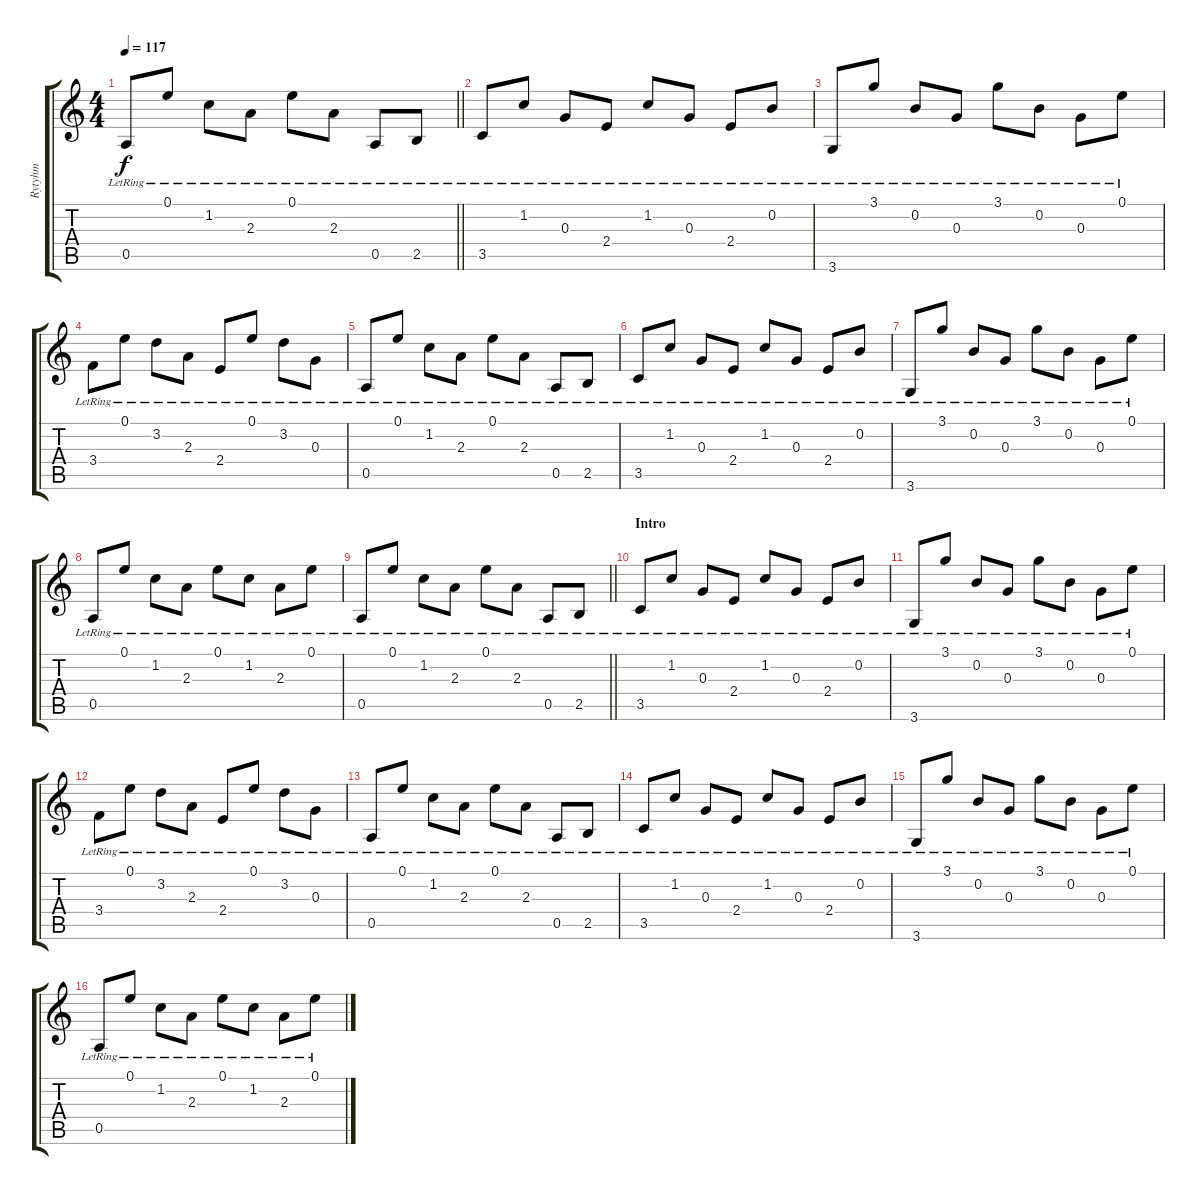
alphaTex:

\track ("Rytyhm" "Rytyhm") {instrument electricguitarclean}
\staff {score tabs}
\tuning (E4 B3 G3 D3 A2 E2) {hide}
\ts (4 4)
\tempo 117
\clef g2
\barLineRight lightlight
\ks c
0.5{lr}.8{dy f} 0.1{lr}.8 1.2{lr}.8 2.3{lr}.8 0.1{lr}.8 2.3{lr}.8 0.5{lr}.8 2.5{lr}.8 |
3.5{lr}.8 1.2{lr}.8 0.3{lr}.8 2.4{lr}.8 1.2{lr}.8 0.3{lr}.8 2.4{lr}.8 0.2{lr}.8 |
3.6{lr}.8 3.1{lr}.8 0.2{lr}.8 0.3{lr}.8 3.1{lr}.8 0.2{lr}.8 0.3{lr}.8 0.1{lr}.8 |
3.4{lr}.8 0.1{lr}.8 3.2{lr}.8 2.3{lr}.8 2.4{lr}.8 0.1{lr}.8 3.2{lr}.8 0.3{lr}.8 |
0.5{lr}.8 0.1{lr}.8 1.2{lr}.8 2.3{lr}.8 0.1{lr}.8 2.3{lr}.8 0.5{lr}.8 2.5{lr}.8 |
3.5{lr}.8 1.2{lr}.8 0.3{lr}.8 2.4{lr}.8 1.2{lr}.8 0.3{lr}.8 2.4{lr}.8 0.2{lr}.8 |
3.6{lr}.8 3.1{lr}.8 0.2{lr}.8 0.3{lr}.8 3.1{lr}.8 0.2{lr}.8 0.3{lr}.8 0.1{lr}.8 |
0.5{lr}.8 0.1{lr}.8 1.2{lr}.8 2.3{lr}.8 0.1{lr}.8 1.2{lr}.8 2.3{lr}.8 0.1{lr}.8 |
\barLineRight lightlight
0.5{lr}.8 0.1{lr}.8 1.2{lr}.8 2.3{lr}.8 0.1{lr}.8 2.3{lr}.8 0.5{lr}.8 2.5{lr}.8 |
\section ("" "Intro")
3.5{lr}.8 1.2{lr}.8 0.3{lr}.8 2.4{lr}.8 1.2{lr}.8 0.3{lr}.8 2.4{lr}.8 0.2{lr}.8 |
3.6{lr}.8 3.1{lr}.8 0.2{lr}.8 0.3{lr}.8 3.1{lr}.8 0.2{lr}.8 0.3{lr}.8 0.1{lr}.8 |
3.4{lr}.8 0.1{lr}.8 3.2{lr}.8 2.3{lr}.8 2.4{lr}.8 0.1{lr}.8 3.2{lr}.8 0.3{lr}.8 |
0.5{lr}.8 0.1{lr}.8 1.2{lr}.8 2.3{lr}.8 0.1{lr}.8 2.3{lr}.8 0.5{lr}.8 2.5{lr}.8 |
3.5{lr}.8 1.2{lr}.8 0.3{lr}.8 2.4{lr}.8 1.2{lr}.8 0.3{lr}.8 2.4{lr}.8 0.2{lr}.8 |
3.6{lr}.8 3.1{lr}.8 0.2{lr}.8 0.3{lr}.8 3.1{lr}.8 0.2{lr}.8 0.3{lr}.8 0.1{lr}.8 |
0.5{lr}.8 0.1{lr}.8 1.2{lr}.8 2.3{lr}.8 0.1{lr}.8 1.2{lr}.8 2.3{lr}.8 0.1{lr}.8
